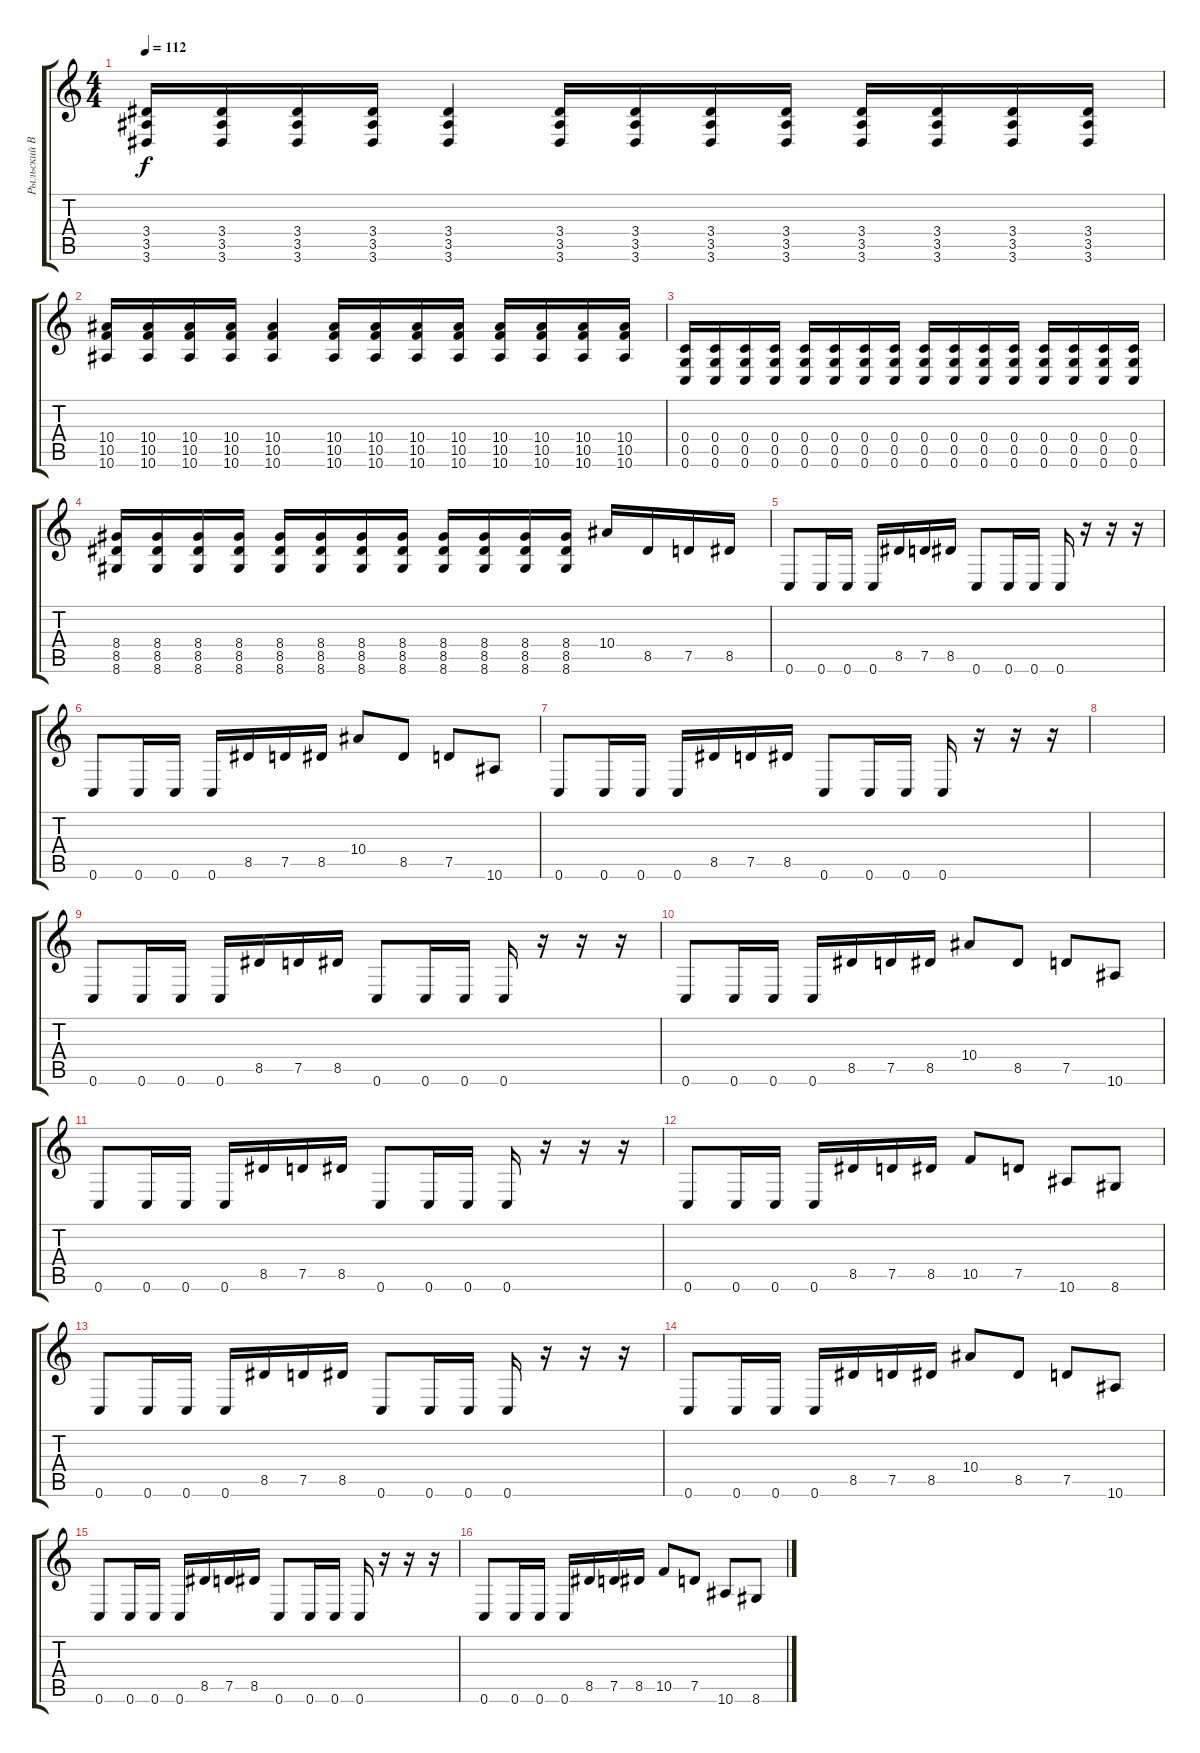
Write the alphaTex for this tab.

\track ("Рыльский Владислав" "Рыльский В") {instrument distortionguitar}
\staff {score tabs}
\tuning (D4 A3 F3 C3 G2 C2) {hide}
\ts (4 4)
\tempo 112
\clef g2
\ks c
(3.4 3.5 3.6).16{dy f} (3.4 3.5 3.6).16 (3.4 3.5 3.6).16 (3.4 3.5 3.6).16 (3.4 3.5 3.6).4 (3.4 3.5 3.6).16 (3.4 3.5 3.6).16 (3.4 3.5 3.6).16 (3.4 3.5 3.6).16 (3.4 3.5 3.6).16 (3.4 3.5 3.6).16 (3.4 3.5 3.6).16 (3.4 3.5 3.6).16 |
(10.4 10.5 10.6).16 (10.4 10.5 10.6).16 (10.4 10.5 10.6).16 (10.4 10.5 10.6).16 (10.4 10.5 10.6).4 (10.4 10.5 10.6).16 (10.4 10.5 10.6).16 (10.4 10.5 10.6).16 (10.4 10.5 10.6).16 (10.4 10.5 10.6).16 (10.4 10.5 10.6).16 (10.4 10.5 10.6).16 (10.4 10.5 10.6).16 |
(0.4 0.5 0.6).16 (0.4 0.5 0.6).16 (0.4 0.5 0.6).16 (0.4 0.5 0.6).16 (0.4 0.5 0.6).16 (0.4 0.5 0.6).16 (0.4 0.5 0.6).16 (0.4 0.5 0.6).16 (0.4 0.5 0.6).16 (0.4 0.5 0.6).16 (0.4 0.5 0.6).16 (0.4 0.5 0.6).16 (0.4 0.5 0.6).16 (0.4 0.5 0.6).16 (0.4 0.5 0.6).16 (0.4 0.5 0.6).16 |
(8.4 8.5 8.6).16 (8.4 8.5 8.6).16 (8.4 8.5 8.6).16 (8.4 8.5 8.6).16 (8.4 8.5 8.6).16 (8.4 8.5 8.6).16 (8.4 8.5 8.6).16 (8.4 8.5 8.6).16 (8.4 8.5 8.6).16 (8.4 8.5 8.6).16 (8.4 8.5 8.6).16 (8.4 8.5 8.6).16 10.4.16 8.5.16 7.5.16 8.5.16 |
0.6.8 0.6.16 0.6.16 0.6.16 8.5.16 7.5.16 8.5.16 0.6.8 0.6.16 0.6.16 0.6.16 r.16 r.16 r.16 |
0.6.8 0.6.16 0.6.16 0.6.16 8.5.16 7.5.16 8.5.16 10.4.8 8.5.8 7.5.8 10.6.8 |
0.6.8 0.6.16 0.6.16 0.6.16 8.5.16 7.5.16 8.5.16 0.6.8 0.6.16 0.6.16 0.6.16 r.16 r.16 r.16 |
|
0.6.8 0.6.16 0.6.16 0.6.16 8.5.16 7.5.16 8.5.16 0.6.8 0.6.16 0.6.16 0.6.16 r.16 r.16 r.16 |
0.6.8 0.6.16 0.6.16 0.6.16 8.5.16 7.5.16 8.5.16 10.4.8 8.5.8 7.5.8 10.6.8 |
0.6.8 0.6.16 0.6.16 0.6.16 8.5.16 7.5.16 8.5.16 0.6.8 0.6.16 0.6.16 0.6.16 r.16 r.16 r.16 |
0.6.8 0.6.16 0.6.16 0.6.16 8.5.16 7.5.16 8.5.16 10.5.8 7.5.8 10.6.8 8.6.8 |
0.6.8 0.6.16 0.6.16 0.6.16 8.5.16 7.5.16 8.5.16 0.6.8 0.6.16 0.6.16 0.6.16 r.16 r.16 r.16 |
0.6.8 0.6.16 0.6.16 0.6.16 8.5.16 7.5.16 8.5.16 10.4.8 8.5.8 7.5.8 10.6.8 |
0.6.8 0.6.16 0.6.16 0.6.16 8.5.16 7.5.16 8.5.16 0.6.8 0.6.16 0.6.16 0.6.16 r.16 r.16 r.16 |
0.6.8 0.6.16 0.6.16 0.6.16 8.5.16 7.5.16 8.5.16 10.5.8 7.5.8 10.6.8 8.6.8
